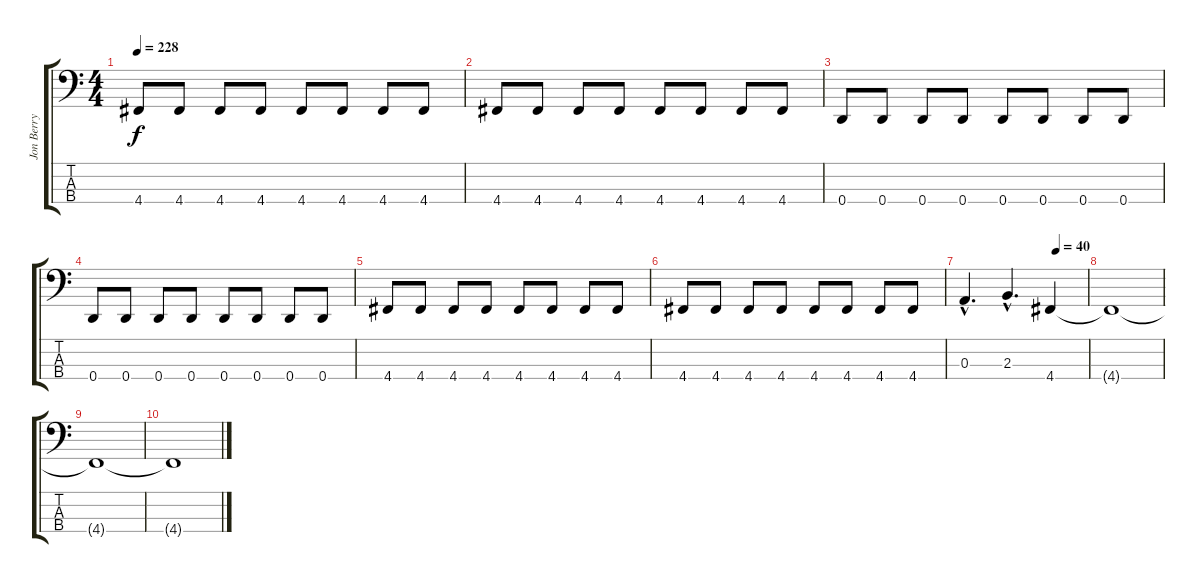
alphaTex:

\track ("Jon Berry" "Jon Berry") {instrument electricbasspick}
\staff {score tabs}
\tuning (G2 D2 A1 D1) {hide}
\ts (4 4)
\tempo 228
\clef f4
\ks c
4.4.8{dy f} 4.4.8 4.4.8 4.4.8 4.4.8 4.4.8 4.4.8 4.4.8 |
4.4.8 4.4.8 4.4.8 4.4.8 4.4.8 4.4.8 4.4.8 4.4.8 |
0.4.8 0.4.8 0.4.8 0.4.8 0.4.8 0.4.8 0.4.8 0.4.8 |
0.4.8 0.4.8 0.4.8 0.4.8 0.4.8 0.4.8 0.4.8 0.4.8 |
4.4.8 4.4.8 4.4.8 4.4.8 4.4.8 4.4.8 4.4.8 4.4.8 |
4.4.8 4.4.8 4.4.8 4.4.8 4.4.8 4.4.8 4.4.8 4.4.8 |
\tempo (40 0.75)
0.3{hac}.4{d} 2.3{hac}.4{d} 4.4.4{volume 0} |
4.4{t}.1 |
4.4{t}.1 |
4.4{t}.1
